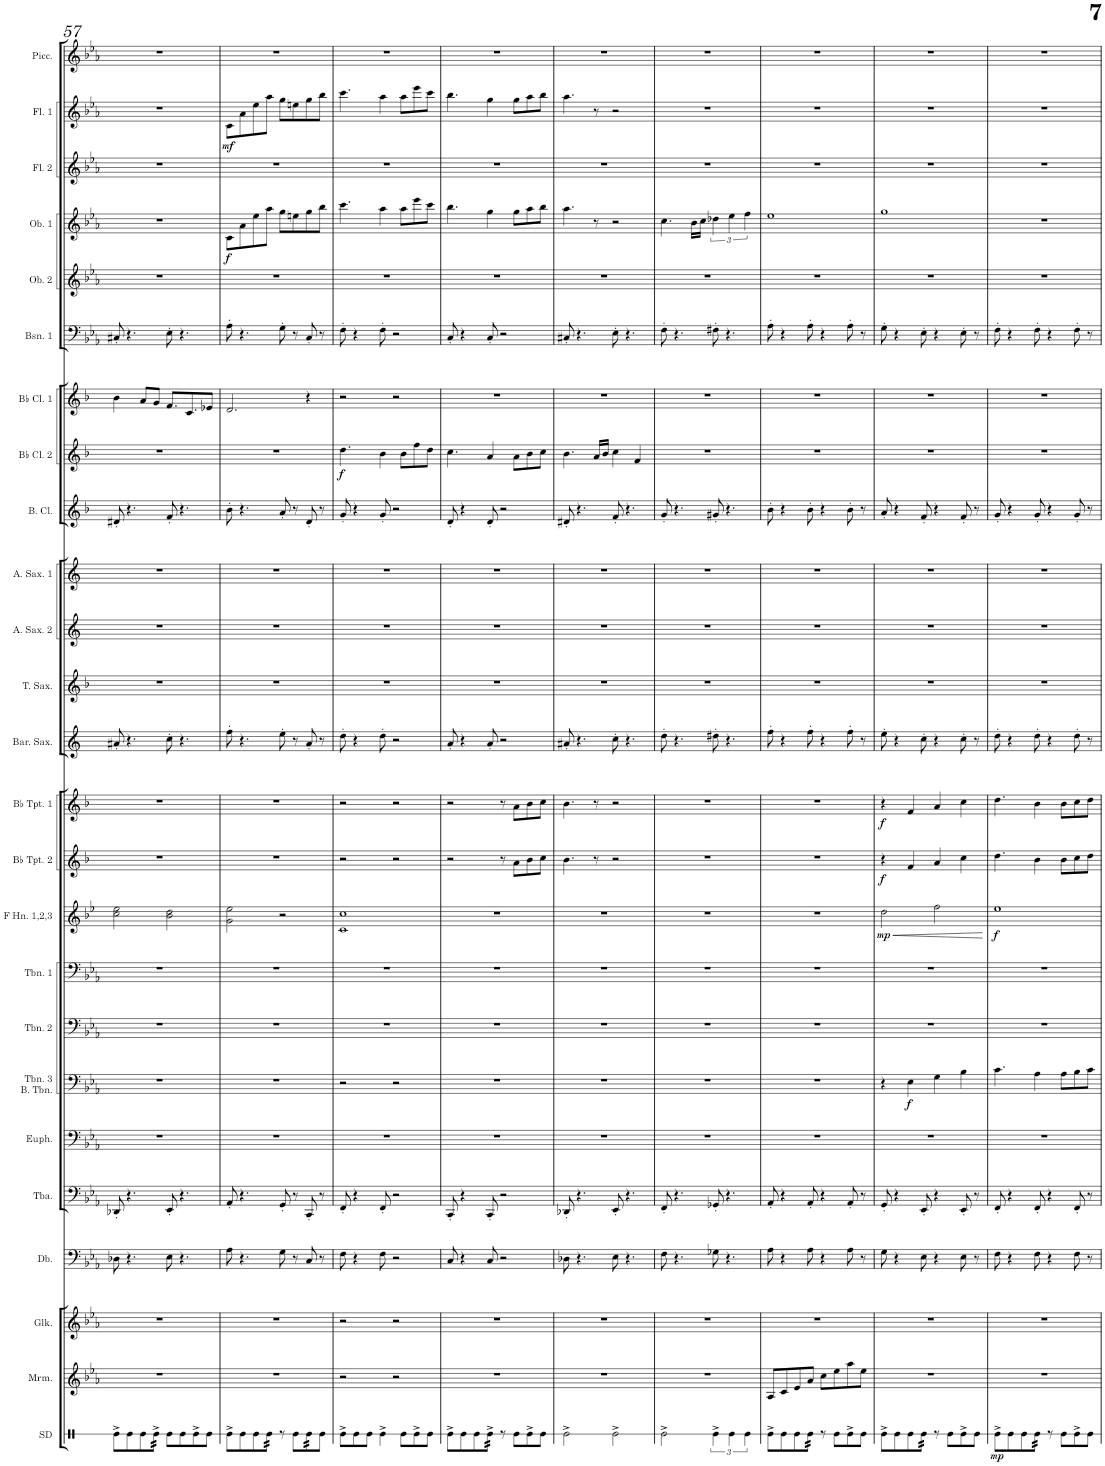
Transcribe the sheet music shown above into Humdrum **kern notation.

**kern	**dynam	**kern	**kern	**kern	**kern	**kern	**kern	**dynam	**kern	**kern	**kern	**dynam	**kern	**dynam	**kern	**dynam	**kern	**kern	**kern	**kern	**kern	**kern	**dynam	**kern	**kern	**kern	**kern	**dynam	**kern	**kern	**dynam	**kern
*part25	*part25	*part24	*part23	*part22	*part21	*part20	*part19	*part19	*part18	*part17	*part16	*part16	*part15	*part15	*part14	*part14	*part13	*part12	*part11	*part10	*part9	*part8	*part8	*part7	*part6	*part5	*part4	*part4	*part3	*part2	*part2	*part1
*staff25	*staff25	*staff24	*staff23	*staff22	*staff21	*staff20	*staff19	*staff19	*staff18	*staff17	*staff16	*staff16	*staff15	*staff15	*staff14	*staff14	*staff13	*staff12	*staff11	*staff10	*staff9	*staff8	*staff8	*staff7	*staff6	*staff5	*staff4	*staff4	*staff3	*staff2	*staff2	*staff1
*I"Snare Drum	*	*I"Marimba	*I"Glockenspiel	*I"Double Bass	*I"Tuba	*I"Euphonium	*I"Trombone 3 &amp; Bass Trombone	*	*I"Trombone 2	*I"Trombone 1	*I"F Horn 1,2,3	*	*I"Bb Trumpet 2	*	*I"Bb Trumpet 1	*	*I"Baritone Saxophone	*I"Tenor Saxophone	*I"Alto Saxophone 2	*I"Alto Saxophone 1	*I"Bass Clarinet	*I"Bb Clarinet 2	*	*I"Bb Clarinet 1	*I"Bassoon 1	*I"Oboe 2	*I"Oboe 1	*	*I"Flute 2	*I"Flute 1	*	*I"Piccolo
*I'SD	*	*I'Mrm.	*I'Glk.	*I'Db.	*I'Tba.	*I'Euph.	*I'Tbn. 3 B. Tbn.	*	*I'Tbn. 2	*I'Tbn. 1	*I'F Hn. 1,2,3	*	*I'Bb Tpt. 2	*	*I'Bb Tpt. 1	*	*I'Bar. Sax.	*I'T. Sax.	*I'A. Sax. 2	*I'A. Sax. 1	*I'B. Cl.	*I'Bb Cl. 2	*	*I'Bb Cl. 1	*I'Bsn. 1	*I'Ob. 2	*I'Ob. 1	*	*I'Fl. 2	*I'Fl. 1	*	*I'Picc.
!!LO:PB:g=z
*clefX	*	*clefG2	*clefG2	*clefF4	*clefF4	*clefF4	*clefF4	*	*clefF4	*clefF4	*clefG2	*	*clefG2	*	*clefG2	*	*clefG2	*clefG2	*clefG2	*clefG2	*clefG2	*clefG2	*	*clefG2	*clefF4	*clefG2	*clefG2	*	*clefG2	*clefG2	*	*clefG2
*	*	*	*Trd-14c-24	*Trd7c12	*	*	*	*	*	*	*Trd4c7	*	*Trd1c2	*	*Trd1c2	*	*Trd12c21	*Trd8c14	*Trd5c9	*Trd5c9	*Trd8c14	*Trd1c2	*	*Trd1c2	*	*	*	*	*	*	*	*Trd-7c-12
*k[]	*	*k[b-e-a-]	*k[b-e-a-]	*k[b-e-a-]	*k[b-e-a-]	*k[b-e-a-]	*k[b-e-a-]	*	*k[b-e-a-]	*k[b-e-a-]	*k[b-e-]	*	*k[b-]	*	*k[b-]	*	*k[]	*k[b-]	*k[]	*k[]	*k[b-]	*k[b-]	*	*k[b-]	*k[b-e-a-]	*k[b-e-a-]	*k[b-e-a-]	*	*k[b-e-a-]	*k[b-e-a-]	*	*k[b-e-a-]
*M4/4	*	*M4/4	*M4/4	*M4/4	*M4/4	*M4/4	*M4/4	*	*M4/4	*M4/4	*M4/4	*	*M4/4	*	*M4/4	*	*M4/4	*M4/4	*M4/4	*M4/4	*M4/4	*M4/4	*	*M4/4	*M4/4	*M4/4	*M4/4	*	*M4/4	*M4/4	*	*M4/4
=57	=57	=57	=57	=57	=57	=57	=57	=57	=57	=57	=57	=57	=57	=57	=57	=57	=57	=57	=57	=57	=57	=57	=57	=57	=57	=57	=57	=57	=57	=57	=57	=57
8Re^\L	.	1r	1r	8D-X\	8DD-X'/	1r	1r	.	1r	1r	2cc\ 2ee-\	.	1r	.	1r	.	8a#X'/	1r	1r	1r	8d#X'/	1r	.	4b-\	8C#X'/	1r	1r	.	1r	1r	.	1r
8Re\	.	.	.	4.r	4.r	.	.	.	.	.	.	.	.	.	.	.	4.r	.	.	.	4.r	.	.	.	4.r	.	.	.	.	.	.	.
8Re\	.	.	.	.	.	.	.	.	.	.	.	.	.	.	.	.	.	.	.	.	.	.	.	8a/L	.	.	.	.	.	.	.	.
*tremolo	*	*	*	*	*	*	*	*	*	*	*	*	*	*	*	*	*	*	*	*	*	*	*	*	*	*	*	*	*	*	*	*
32Re^\	.	.	.	.	.	.	.	.	.	.	.	.	.	.	.	.	.	.	.	.	.	.	.	8g/J	.	.	.	.	.	.	.	.
32Re^\	.	.	.	.	.	.	.	.	.	.	.	.	.	.	.	.	.	.	.	.	.	.	.	.	.	.	.	.	.	.	.	.
32Re^\	.	.	.	.	.	.	.	.	.	.	.	.	.	.	.	.	.	.	.	.	.	.	.	.	.	.	.	.	.	.	.	.
32Re^\JJJ	.	.	.	.	.	.	.	.	.	.	.	.	.	.	.	.	.	.	.	.	.	.	.	.	.	.	.	.	.	.	.	.
*Xtremolo	*	*	*	*	*	*	*	*	*	*	*	*	*	*	*	*	*	*	*	*	*	*	*	*	*	*	*	*	*	*	*	*
8Re\L	.	.	.	8E-\	8EE-'/	.	.	.	.	.	2b-\ 2dd\	.	.	.	.	.	8cc'\	.	.	.	8f'/	.	.	8.f/L	8E-'\	.	.	.	.	.	.	.
8Re\	.	.	.	4.r	4.r	.	.	.	.	.	.	.	.	.	.	.	4.r	.	.	.	4.r	.	.	.	4.r	.	.	.	.	.	.	.
.	.	.	.	.	.	.	.	.	.	.	.	.	.	.	.	.	.	.	.	.	.	.	.	8.c/	.	.	.	.	.	.	.	.
8Re^\	.	.	.	.	.	.	.	.	.	.	.	.	.	.	.	.	.	.	.	.	.	.	.	.	.	.	.	.	.	.	.	.
8Re\J	.	.	.	.	.	.	.	.	.	.	.	.	.	.	.	.	.	.	.	.	.	.	.	8e-X/J	.	.	.	.	.	.	.	.
=58	=58	=58	=58	=58	=58	=58	=58	=58	=58	=58	=58	=58	=58	=58	=58	=58	=58	=58	=58	=58	=58	=58	=58	=58	=58	=58	=58	=58	=58	=58	=58	=58
!	!	!	!	!	!	!	!	!	!	!	!	!	!	!	!	!	!	!	!	!	!	!	!	!	!	!	!	!LO:DY:b	!	!	!LO:DY:b	!
8Re^\L	.	1r	1r	8A-\	8AA-'/	1r	1r	.	1r	1r	2g\ 2ee-\	.	1r	.	1r	.	8ff'\	1r	1r	1r	8b-'\	1r	.	2.d/	8A-'\	1r	8c\L	f	1r	8c\L	mf	1r
8Re\	.	.	.	4.r	4.r	.	.	.	.	.	.	.	.	.	.	.	4.r	.	.	.	4.r	.	.	.	4.r	.	8a-\	.	.	8a-\	.	.
8Re\	.	.	.	.	.	.	.	.	.	.	.	.	.	.	.	.	.	.	.	.	.	.	.	.	.	.	8ee-\	.	.	8ee-\	.	.
*tremolo	*	*	*	*	*	*	*	*	*	*	*	*	*	*	*	*	*	*	*	*	*	*	*	*	*	*	*	*	*	*	*	*
32Re\	.	.	.	.	.	.	.	.	.	.	.	.	.	.	.	.	.	.	.	.	.	.	.	.	.	.	8aa-\J	.	.	8aa-\J	.	.
32Re\	.	.	.	.	.	.	.	.	.	.	.	.	.	.	.	.	.	.	.	.	.	.	.	.	.	.	.	.	.	.	.	.
32Re\	.	.	.	.	.	.	.	.	.	.	.	.	.	.	.	.	.	.	.	.	.	.	.	.	.	.	.	.	.	.	.	.
32Re\JJJ	.	.	.	.	.	.	.	.	.	.	.	.	.	.	.	.	.	.	.	.	.	.	.	.	.	.	.	.	.	.	.	.
*Xtremolo	*	*	*	*	*	*	*	*	*	*	*	*	*	*	*	*	*	*	*	*	*	*	*	*	*	*	*	*	*	*	*	*
8r	.	.	.	8G\	8GG'/	.	.	.	.	.	2r	.	.	.	.	.	8ee'\	.	.	.	8a'/	.	.	.	8G'\	.	8gg\L	.	.	8gg\L	.	.
8Re\L	.	.	.	8r	8r	.	.	.	.	.	.	.	.	.	.	.	8r	.	.	.	8r	.	.	.	8r	.	8een\	.	.	8een\	.	.
*tremolo	*	*	*	*	*	*	*	*	*	*	*	*	*	*	*	*	*	*	*	*	*	*	*	*	*	*	*	*	*	*	*	*
32Re\	.	.	.	8C/	8CC'/	.	.	.	.	.	.	.	.	.	.	.	8a'/	.	.	.	8d'/	.	.	4r	8C'/	.	8gg\	.	.	8gg\	.	.
32Re\	.	.	.	.	.	.	.	.	.	.	.	.	.	.	.	.	.	.	.	.	.	.	.	.	.	.	.	.	.	.	.	.
32Re\	.	.	.	.	.	.	.	.	.	.	.	.	.	.	.	.	.	.	.	.	.	.	.	.	.	.	.	.	.	.	.	.
32Re\	.	.	.	.	.	.	.	.	.	.	.	.	.	.	.	.	.	.	.	.	.	.	.	.	.	.	.	.	.	.	.	.
*Xtremolo	*	*	*	*	*	*	*	*	*	*	*	*	*	*	*	*	*	*	*	*	*	*	*	*	*	*	*	*	*	*	*	*
8Re\J	.	.	.	8r	8r	.	.	.	.	.	.	.	.	.	.	.	8r	.	.	.	8r	.	.	.	8r	.	8bb-\J	.	.	8bb-\J	.	.
=59	=59	=59	=59	=59	=59	=59	=59	=59	=59	=59	=59	=59	=59	=59	=59	=59	=59	=59	=59	=59	=59	=59	=59	=59	=59	=59	=59	=59	=59	=59	=59	=59
!	!	!	!	!	!	!	!	!	!	!	!	!	!	!	!	!	!	!	!	!	!	!	!LO:DY:b	!	!	!	!	!	!	!	!	!
8Re^\L	.	2r	2r	8F\	8FF'/	1r	2r	.	1r	1r	1c 1cc	.	2r	.	2r	.	8dd'\	1r	1r	1r	8g'/	4.dd\	f	2r	8F'\	1r	4.ccc\	.	1r	4.ccc\	.	1r
8Re\	.	.	.	4r	4r	.	.	.	.	.	.	.	.	.	.	.	4r	.	.	.	4r	.	.	.	4r	.	.	.	.	.	.	.
8Re\J	.	.	.	.	.	.	.	.	.	.	.	.	.	.	.	.	.	.	.	.	.	.	.	.	.	.	.	.	.	.	.	.
4Re^\	.	.	.	8F\	8FF'/	.	.	.	.	.	.	.	.	.	.	.	8dd'\	.	.	.	8g'/	4b-\	.	.	8F'\	.	4aa-\	.	.	4aa-\	.	.
.	.	2r	2r	2r	2r	.	2r	.	.	.	.	.	2r	.	2r	.	2r	.	.	.	2r	.	.	2r	2r	.	.	.	.	.	.	.
8Re\L	.	.	.	.	.	.	.	.	.	.	.	.	.	.	.	.	.	.	.	.	.	8b-\L	.	.	.	.	8aa-\L	.	.	8aa-\L	.	.
8Re^\	.	.	.	.	.	.	.	.	.	.	.	.	.	.	.	.	.	.	.	.	.	8ff\	.	.	.	.	8eee-\	.	.	8eee-\	.	.
8Re\J	.	.	.	.	.	.	.	.	.	.	.	.	.	.	.	.	.	.	.	.	.	8dd\J	.	.	.	.	8ccc\J	.	.	8ccc\J	.	.
=60	=60	=60	=60	=60	=60	=60	=60	=60	=60	=60	=60	=60	=60	=60	=60	=60	=60	=60	=60	=60	=60	=60	=60	=60	=60	=60	=60	=60	=60	=60	=60	=60
8Re^\L	.	1r	1r	8C/	8CC'/	1r	1r	.	1r	1r	1r	.	2r	.	2r	.	8a'/	1r	1r	1r	8d'/	4.cc\	.	1r	8C'/	1r	4.bb-\	.	1r	4.bb-\	.	1r
8Re\	.	.	.	4r	4r	.	.	.	.	.	.	.	.	.	.	.	4r	.	.	.	4r	.	.	.	4r	.	.	.	.	.	.	.
8Re\	.	.	.	.	.	.	.	.	.	.	.	.	.	.	.	.	.	.	.	.	.	.	.	.	.	.	.	.	.	.	.	.
*tremolo	*	*	*	*	*	*	*	*	*	*	*	*	*	*	*	*	*	*	*	*	*	*	*	*	*	*	*	*	*	*	*	*
32Re^\	.	.	.	8C/	8CC'/	.	.	.	.	.	.	.	.	.	.	.	8a'/	.	.	.	8d'/	4a/	.	.	8C'/	.	4gg\	.	.	4gg\	.	.
32Re^\	.	.	.	.	.	.	.	.	.	.	.	.	.	.	.	.	.	.	.	.	.	.	.	.	.	.	.	.	.	.	.	.
32Re^\	.	.	.	.	.	.	.	.	.	.	.	.	.	.	.	.	.	.	.	.	.	.	.	.	.	.	.	.	.	.	.	.
32Re^\JJJ	.	.	.	.	.	.	.	.	.	.	.	.	.	.	.	.	.	.	.	.	.	.	.	.	.	.	.	.	.	.	.	.
*Xtremolo	*	*	*	*	*	*	*	*	*	*	*	*	*	*	*	*	*	*	*	*	*	*	*	*	*	*	*	*	*	*	*	*
8r	.	.	.	2r	2r	.	.	.	.	.	.	.	8r	.	8r	.	2r	.	.	.	2r	.	.	.	2r	.	.	.	.	.	.	.
8Re\L	.	.	.	.	.	.	.	.	.	.	.	.	8a\L	.	8a\L	.	.	.	.	.	.	8a\L	.	.	.	.	8gg\L	.	.	8gg\L	.	.
8Re^\	.	.	.	.	.	.	.	.	.	.	.	.	8b-\	.	8b-\	.	.	.	.	.	.	8b-\	.	.	.	.	8aa-\	.	.	8aa-\	.	.
8Re\J	.	.	.	.	.	.	.	.	.	.	.	.	8cc\J	.	8cc\J	.	.	.	.	.	.	8cc\J	.	.	.	.	8bb-\J	.	.	8bb-\J	.	.
=61	=61	=61	=61	=61	=61	=61	=61	=61	=61	=61	=61	=61	=61	=61	=61	=61	=61	=61	=61	=61	=61	=61	=61	=61	=61	=61	=61	=61	=61	=61	=61	=61
2Re^\	.	1r	1r	8D-X\	8DD-X'/	1r	1r	.	1r	1r	1r	.	4.b-\	.	4.b-\	.	8a#X'/	1r	1r	1r	8d#X'/	4.b-\	.	1r	8C#X'/	1r	4.aa-\	.	1r	4.aa-\	.	1r
.	.	.	.	4.r	4.r	.	.	.	.	.	.	.	.	.	.	.	4.r	.	.	.	4.r	.	.	.	4.r	.	.	.	.	.	.	.
.	.	.	.	.	.	.	.	.	.	.	.	.	8r	.	8r	.	.	.	.	.	.	16a/LL	.	.	.	.	8r	.	.	8r	.	.
.	.	.	.	.	.	.	.	.	.	.	.	.	.	.	.	.	.	.	.	.	.	16b-/JJ	.	.	.	.	.	.	.	.	.	.
2Re^\	.	.	.	8E-\	8EE-'/	.	.	.	.	.	.	.	2r	.	2r	.	8cc'\	.	.	.	8f'/	4cc\	.	.	8E-'\	.	2r	.	.	2r	.	.
.	.	.	.	4.r	4.r	.	.	.	.	.	.	.	.	.	.	.	4.r	.	.	.	4.r	.	.	.	4.r	.	.	.	.	.	.	.
.	.	.	.	.	.	.	.	.	.	.	.	.	.	.	.	.	.	.	.	.	.	4f/	.	.	.	.	.	.	.	.	.	.
=62	=62	=62	=62	=62	=62	=62	=62	=62	=62	=62	=62	=62	=62	=62	=62	=62	=62	=62	=62	=62	=62	=62	=62	=62	=62	=62	=62	=62	=62	=62	=62	=62
2Re^\	.	1r	1r	8F\	8FF'/	1r	1r	.	1r	1r	1r	.	1r	.	1r	.	8dd'\	1r	1r	1r	8g'/	1r	.	1r	8F'\	1r	4.cc\	.	1r	1r	.	1r
.	.	.	.	4.r	4.r	.	.	.	.	.	.	.	.	.	.	.	4.r	.	.	.	4.r	.	.	.	4.r	.	.	.	.	.	.	.
.	.	.	.	.	.	.	.	.	.	.	.	.	.	.	.	.	.	.	.	.	.	.	.	.	.	.	16b-\LL	.	.	.	.	.
.	.	.	.	.	.	.	.	.	.	.	.	.	.	.	.	.	.	.	.	.	.	.	.	.	.	.	16cc\JJ	.	.	.	.	.
6Re^\	.	.	.	8G-X\	8GG-X'/	.	.	.	.	.	.	.	.	.	.	.	8dd#X'\	.	.	.	8g#X'/	.	.	.	8F#X'\	.	6dd-X\	.	.	.	.	.
.	.	.	.	4.r	4.r	.	.	.	.	.	.	.	.	.	.	.	4.r	.	.	.	4.r	.	.	.	4.r	.	.	.	.	.	.	.
6Re\	.	.	.	.	.	.	.	.	.	.	.	.	.	.	.	.	.	.	.	.	.	.	.	.	.	.	6ee-\	.	.	.	.	.
6Re\	.	.	.	.	.	.	.	.	.	.	.	.	.	.	.	.	.	.	.	.	.	.	.	.	.	.	6ff\	.	.	.	.	.
=63	=63	=63	=63	=63	=63	=63	=63	=63	=63	=63	=63	=63	=63	=63	=63	=63	=63	=63	=63	=63	=63	=63	=63	=63	=63	=63	=63	=63	=63	=63	=63	=63
8Re^\L	.	8A-/L	1r	8A-\	8AA-'/	1r	1r	.	1r	1r	1r	.	1r	.	1r	.	8ff'\	1r	1r	1r	8b-'\	1r	.	1r	8A-'\	1r	1ee-	.	1r	1r	.	1r
8Re\	.	8c/	.	4r	4r	.	.	.	.	.	.	.	.	.	.	.	4r	.	.	.	4r	.	.	.	4r	.	.	.	.	.	.	.
8Re\	.	8e-/	.	.	.	.	.	.	.	.	.	.	.	.	.	.	.	.	.	.	.	.	.	.	.	.	.	.	.	.	.	.
*tremolo	*	*	*	*	*	*	*	*	*	*	*	*	*	*	*	*	*	*	*	*	*	*	*	*	*	*	*	*	*	*	*	*
32Re\	.	8a-/J	.	8A-\	8AA-'/	.	.	.	.	.	.	.	.	.	.	.	8ff'\	.	.	.	8b-'\	.	.	.	8A-'\	.	.	.	.	.	.	.
32Re\	.	.	.	.	.	.	.	.	.	.	.	.	.	.	.	.	.	.	.	.	.	.	.	.	.	.	.	.	.	.	.	.
32Re\	.	.	.	.	.	.	.	.	.	.	.	.	.	.	.	.	.	.	.	.	.	.	.	.	.	.	.	.	.	.	.	.
32Re\JJJ	.	.	.	.	.	.	.	.	.	.	.	.	.	.	.	.	.	.	.	.	.	.	.	.	.	.	.	.	.	.	.	.
*Xtremolo	*	*	*	*	*	*	*	*	*	*	*	*	*	*	*	*	*	*	*	*	*	*	*	*	*	*	*	*	*	*	*	*
8r	.	8cc\L	.	4r	4r	.	.	.	.	.	.	.	.	.	.	.	4r	.	.	.	4r	.	.	.	4r	.	.	.	.	.	.	.
8Re\L	.	8ee-\	.	.	.	.	.	.	.	.	.	.	.	.	.	.	.	.	.	.	.	.	.	.	.	.	.	.	.	.	.	.
8Re^\	.	8aa-\	.	8A-\	8AA-'/	.	.	.	.	.	.	.	.	.	.	.	8ff'\	.	.	.	8b-'\	.	.	.	8A-'\	.	.	.	.	.	.	.
8Re\J	.	8ee-\J	.	8r	8r	.	.	.	.	.	.	.	.	.	.	.	8r	.	.	.	8r	.	.	.	8r	.	.	.	.	.	.	.
=64	=64	=64	=64	=64	=64	=64	=64	=64	=64	=64	=64	=64	=64	=64	=64	=64	=64	=64	=64	=64	=64	=64	=64	=64	=64	=64	=64	=64	=64	=64	=64	=64
!	!	!	!	!	!	!	!	!	!	!	!	!LO:HP:b	!	!	!	!	!	!	!	!	!	!	!	!	!	!	!	!	!	!	!	!
!	!	!	!	!	!	!	!	!	!	!	!	!LO:DY:n=1:b	!	!LO:DY:b	!	!LO:DY:b	!	!	!	!	!	!	!	!	!	!	!	!	!	!	!	!
8Re^\L	.	1r	1r	8G\	8GG'/	1r	4r	.	1r	1r	2dd\	< mp	4r	f	4r	f	8ee'\	1r	1r	1r	8a'/	1r	.	1r	8G'\	1r	1gg	.	1r	1r	.	1r
8Re\	.	.	.	4r	4r	.	.	.	.	.	.	.	.	.	.	.	4r	.	.	.	4r	.	.	.	4r	.	.	.	.	.	.	.
!	!	!	!	!	!	!	!	!LO:DY:b	!	!	!	!	!	!	!	!	!	!	!	!	!	!	!	!	!	!	!	!	!	!	!	!
8Re\	.	.	.	.	.	.	4E-\	f	.	.	.	.	4f/	.	4f/	.	.	.	.	.	.	.	.	.	.	.	.	.	.	.	.	.
*tremolo	*	*	*	*	*	*	*	*	*	*	*	*	*	*	*	*	*	*	*	*	*	*	*	*	*	*	*	*	*	*	*	*
32Re\	.	.	.	8E-\	8EE-'/	.	.	.	.	.	.	.	.	.	.	.	8cc'\	.	.	.	8f'/	.	.	.	8E-'\	.	.	.	.	.	.	.
32Re\	.	.	.	.	.	.	.	.	.	.	.	.	.	.	.	.	.	.	.	.	.	.	.	.	.	.	.	.	.	.	.	.
32Re\	.	.	.	.	.	.	.	.	.	.	.	.	.	.	.	.	.	.	.	.	.	.	.	.	.	.	.	.	.	.	.	.
32Re\JJJ	.	.	.	.	.	.	.	.	.	.	.	.	.	.	.	.	.	.	.	.	.	.	.	.	.	.	.	.	.	.	.	.
*Xtremolo	*	*	*	*	*	*	*	*	*	*	*	*	*	*	*	*	*	*	*	*	*	*	*	*	*	*	*	*	*	*	*	*
8r	.	.	.	4r	4r	.	4G\	.	.	.	2ff\	.	4a/	.	4a/	.	4r	.	.	.	4r	.	.	.	4r	.	.	.	.	.	.	.
8Re\L	.	.	.	.	.	.	.	.	.	.	.	.	.	.	.	.	.	.	.	.	.	.	.	.	.	.	.	.	.	.	.	.
8Re^\	.	.	.	8E-\	8EE-'/	.	4B-\	.	.	.	.	.	4cc\	.	4cc\	.	8cc'\	.	.	.	8f'/	.	.	.	8E-'\	.	.	.	.	.	.	.
8Re\J	.	.	.	8r	8r	.	.	.	.	.	.	.	.	.	.	.	8r	.	.	.	8r	.	.	.	8r	.	.	.	.	.	.	.
.	.	.	.	.	.	.	.	.	.	.	.	[	.	.	.	.	.	.	.	.	.	.	.	.	.	.	.	.	.	.	.	.
=65	=65	=65	=65	=65	=65	=65	=65	=65	=65	=65	=65	=65	=65	=65	=65	=65	=65	=65	=65	=65	=65	=65	=65	=65	=65	=65	=65	=65	=65	=65	=65	=65
!	!LO:DY:b	!	!	!	!	!	!	!	!	!	!	!LO:DY:b	!	!	!	!	!	!	!	!	!	!	!	!	!	!	!	!	!	!	!	!
8Re^\L	mp	1r	1r	8F\	8FF'/	1r	4.c\	.	1r	1r	1ee-	f	4.dd\	.	4.dd\	.	8dd'\	1r	1r	1r	8g'/	1r	.	1r	8F'\	1r	1r	.	1r	1r	.	1r
8Re\	.	.	.	4r	4r	.	.	.	.	.	.	.	.	.	.	.	4r	.	.	.	4r	.	.	.	4r	.	.	.	.	.	.	.
8Re\	.	.	.	.	.	.	.	.	.	.	.	.	.	.	.	.	.	.	.	.	.	.	.	.	.	.	.	.	.	.	.	.
*tremolo	*	*	*	*	*	*	*	*	*	*	*	*	*	*	*	*	*	*	*	*	*	*	*	*	*	*	*	*	*	*	*	*
32Re\	.	.	.	8F\	8FF'/	.	4A-\	.	.	.	.	.	4b-\	.	4b-\	.	8dd'\	.	.	.	8g'/	.	.	.	8F'\	.	.	.	.	.	.	.
32Re\	.	.	.	.	.	.	.	.	.	.	.	.	.	.	.	.	.	.	.	.	.	.	.	.	.	.	.	.	.	.	.	.
32Re\	.	.	.	.	.	.	.	.	.	.	.	.	.	.	.	.	.	.	.	.	.	.	.	.	.	.	.	.	.	.	.	.
32Re\JJJ	.	.	.	.	.	.	.	.	.	.	.	.	.	.	.	.	.	.	.	.	.	.	.	.	.	.	.	.	.	.	.	.
*Xtremolo	*	*	*	*	*	*	*	*	*	*	*	*	*	*	*	*	*	*	*	*	*	*	*	*	*	*	*	*	*	*	*	*
8r	.	.	.	4r	4r	.	.	.	.	.	.	.	.	.	.	.	4r	.	.	.	4r	.	.	.	4r	.	.	.	.	.	.	.
8Re\L	.	.	.	.	.	.	8A-\L	.	.	.	.	.	8b-\L	.	8b-\L	.	.	.	.	.	.	.	.	.	.	.	.	.	.	.	.	.
8Re^\	.	.	.	8F\	8FF'/	.	8B-\	.	.	.	.	.	8cc\	.	8cc\	.	8dd'\	.	.	.	8g'/	.	.	.	8F'\	.	.	.	.	.	.	.
8Re\J	.	.	.	8r	8r	.	8c\J	.	.	.	.	.	8dd\J	.	8dd\J	.	8r	.	.	.	8r	.	.	.	8r	.	.	.	.	.	.	.
=	=	=	=	=	=	=	=	=	=	=	=	=	=	=	=	=	=	=	=	=	=	=	=	=	=	=	=	=	=	=	=	=
*-	*-	*-	*-	*-	*-	*-	*-	*-	*-	*-	*-	*-	*-	*-	*-	*-	*-	*-	*-	*-	*-	*-	*-	*-	*-	*-	*-	*-	*-	*-	*-	*-
